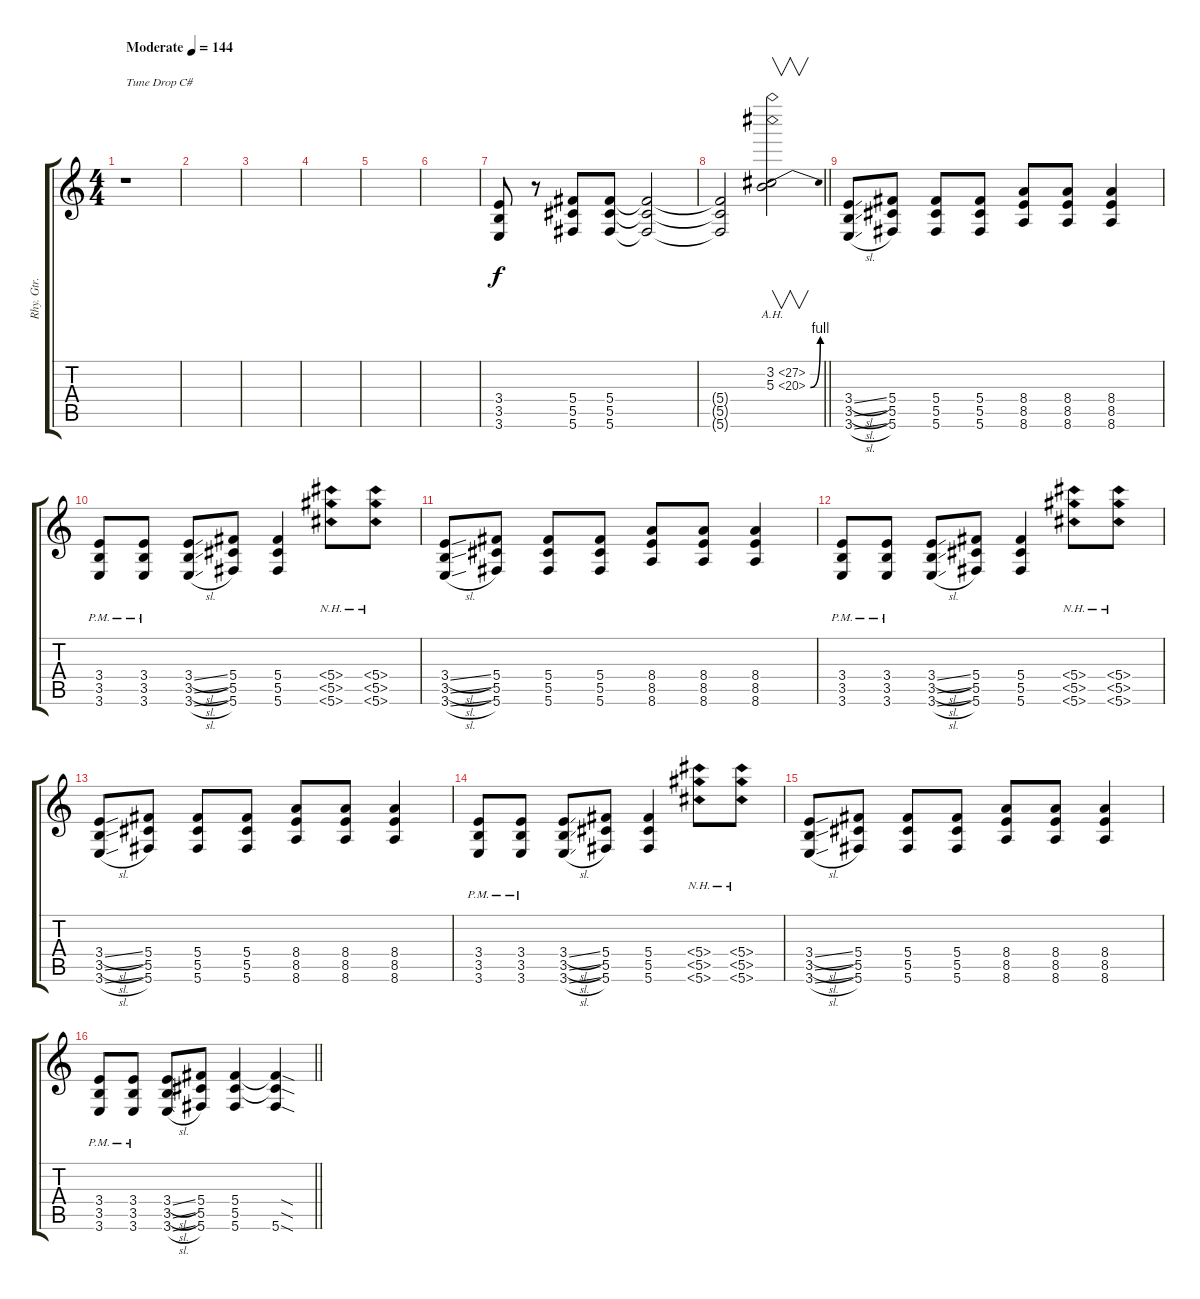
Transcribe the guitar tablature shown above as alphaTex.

\track ("Rhy. Gtr. 1" "Rhy. Gtr. ") {instrument distortionguitar}
\staff {score tabs}
\tuning (Eb4 Bb3 Gb3 Db3 Ab2 Db2) {hide}
\ts (4 4)
\tempo (144 "Moderate")
\clef g2
\ks c
r.1{txt "Tune Drop C#" dy f instrument distortionguitar} |
|
|
|
|
|
(3.4 3.5 3.6).8 r.8 (5.4 5.5 5.6).8 (5.4 5.5 5.6).8 (5.4{t} 5.5{t} 5.6{t}).2 |
\barLineRight lightlight
(5.4{t} 5.5{t} 5.6{t}).2 (3.2{ah 24} 5.3{be (bend 0 0 60 4) ah 15}).2{v} |
\section ("" "")
(3.4{sl} 3.5{sl} 3.6{sl}).8 (5.4 5.5 5.6).8 (5.4 5.5 5.6).8 (5.4 5.5 5.6).8 (8.4 8.5 8.6).8 (8.4 8.5 8.6).8 (8.4 8.5 8.6).4 |
(3.4{pm} 3.5{pm} 3.6{pm}).8 (3.4{pm} 3.5{pm} 3.6{pm}).8 (3.4{sl} 3.5{sl} 3.6{sl}).8 (5.4 5.5 5.6).8 (5.4 5.5 5.6).4 (5.4{nh} 5.5{nh} 5.6{nh}).8 (5.4{nh} 5.5{nh} 5.6{nh}).8 |
(3.4{sl} 3.5{sl} 3.6{sl}).8 (5.4 5.5 5.6).8 (5.4 5.5 5.6).8 (5.4 5.5 5.6).8 (8.4 8.5 8.6).8 (8.4 8.5 8.6).8 (8.4 8.5 8.6).4 |
(3.4{pm} 3.5{pm} 3.6{pm}).8 (3.4{pm} 3.5{pm} 3.6{pm}).8 (3.4{sl} 3.5{sl} 3.6{sl}).8 (5.4 5.5 5.6).8 (5.4 5.5 5.6).4 (5.4{nh} 5.5{nh} 5.6{nh}).8 (5.4{nh} 5.5{nh} 5.6{nh}).8 |
(3.4{sl} 3.5{sl} 3.6{sl}).8 (5.4 5.5 5.6).8 (5.4 5.5 5.6).8 (5.4 5.5 5.6).8 (8.4 8.5 8.6).8 (8.4 8.5 8.6).8 (8.4 8.5 8.6).4 |
(3.4{pm} 3.5{pm} 3.6{pm}).8 (3.4{pm} 3.5{pm} 3.6{pm}).8 (3.4{sl} 3.5{sl} 3.6{sl}).8 (5.4 5.5 5.6).8 (5.4 5.5 5.6).4 (5.4{nh} 5.5{nh} 5.6{nh}).8 (5.4{nh} 5.5{nh} 5.6{nh}).8 |
(3.4{sl} 3.5{sl} 3.6{sl}).8 (5.4 5.5 5.6).8 (5.4 5.5 5.6).8 (5.4 5.5 5.6).8 (8.4 8.5 8.6).8 (8.4 8.5 8.6).8 (8.4 8.5 8.6).4 |
\barLineRight lightlight
(3.4{pm} 3.5{pm} 3.6{pm}).8 (3.4{pm} 3.5{pm} 3.6{pm}).8 (3.4{sl} 3.5{sl} 3.6{sl}).8 (5.4 5.5 5.6).8 (5.4 5.5 5.6).4 (5.4{sod t} 5.5{sod t} 5.6{sod}).4
